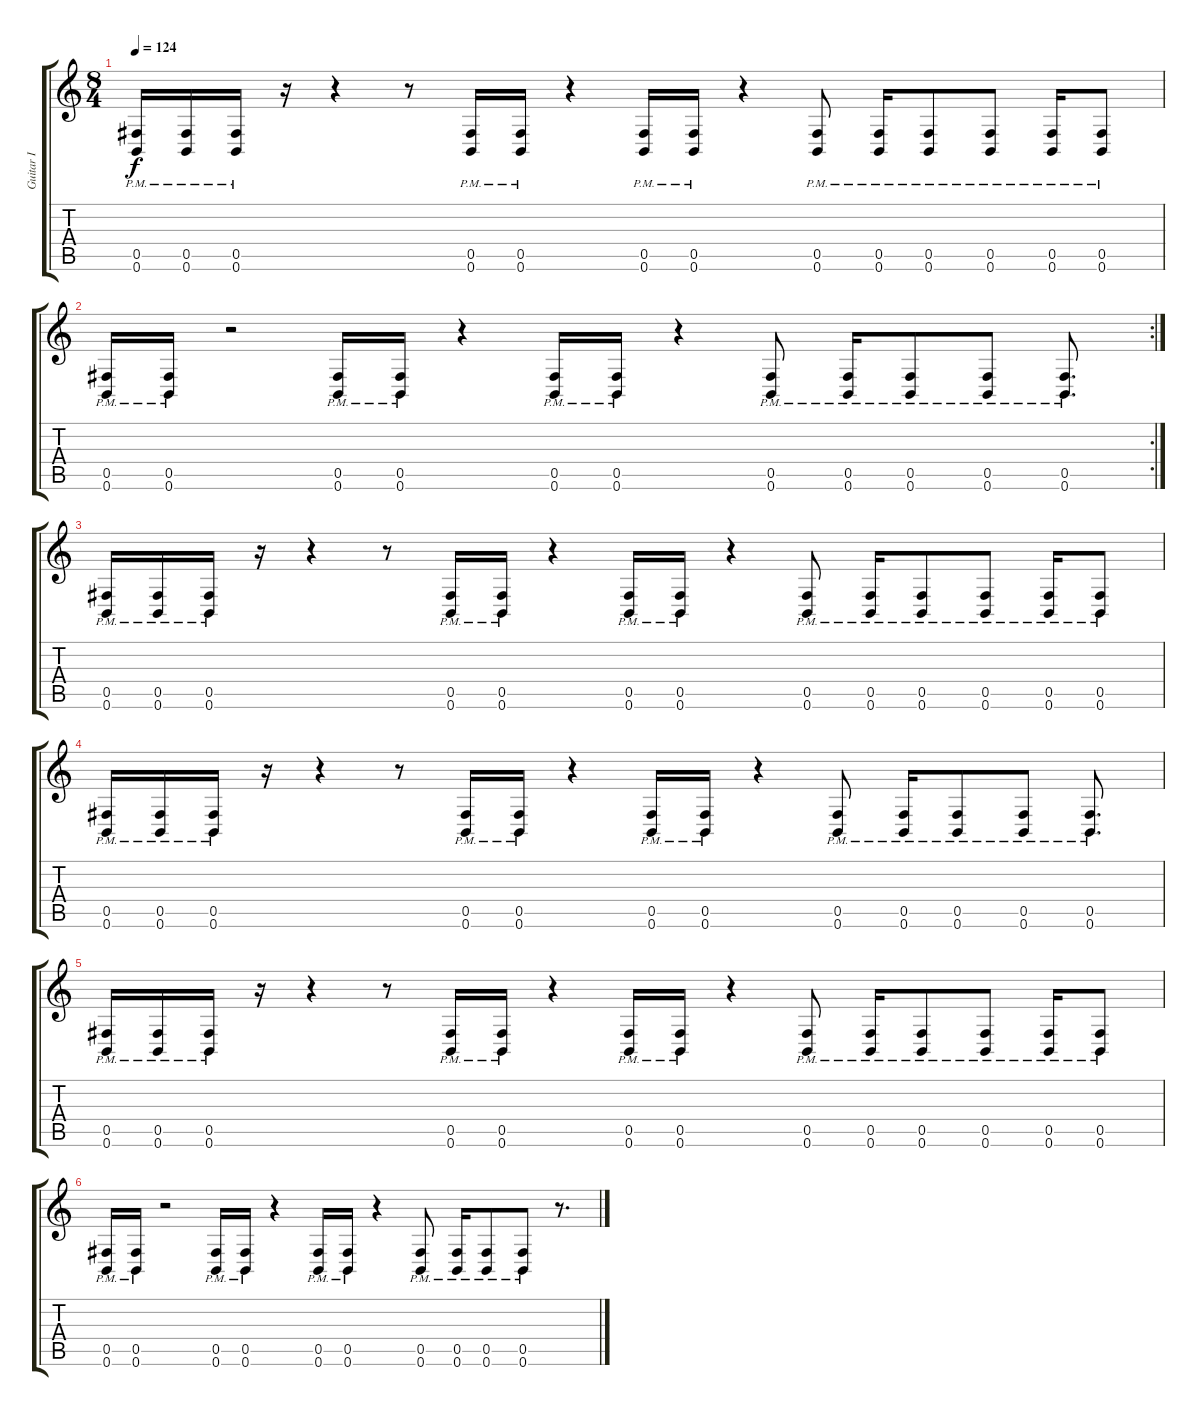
\track ("Guitar I" "Guitar I") {instrument distortionguitar}
\staff {score tabs}
\tuning (Db4 Ab3 E3 B2 Gb2 B1) {hide}
\ts (8 4)
\tempo 124
\clef g2
\ks c
(0.5{pm} 0.6{pm}).16{dy f} (0.5{pm} 0.6{pm}).16 (0.5{pm} 0.6{pm}).16 r.16 r.4 r.8 (0.5{pm} 0.6{pm}).16 (0.5{pm} 0.6{pm}).16 r.4 (0.5{pm} 0.6{pm}).16 (0.5{pm} 0.6{pm}).16 r.4 (0.5{pm} 0.6{pm}).8 (0.5{pm} 0.6{pm}).16 (0.5{pm} 0.6{pm}).8 (0.5{pm} 0.6{pm}).8 (0.5{pm} 0.6{pm}).16 (0.5{pm} 0.6{pm}).8 |
\rc 2
(0.5{pm} 0.6{pm}).16 (0.5{pm} 0.6{pm}).16 r.2 (0.5{pm} 0.6{pm}).16 (0.5{pm} 0.6{pm}).16 r.4 (0.5{pm} 0.6{pm}).16 (0.5{pm} 0.6{pm}).16 r.4 (0.5{pm} 0.6{pm}).8 (0.5{pm} 0.6{pm}).16 (0.5{pm} 0.6{pm}).8 (0.5{pm} 0.6{pm}).8 (0.5{pm} 0.6{pm}).8{d} |
(0.5{pm} 0.6{pm}).16 (0.5{pm} 0.6{pm}).16 (0.5{pm} 0.6{pm}).16 r.16 r.4 r.8 (0.5{pm} 0.6{pm}).16 (0.5{pm} 0.6{pm}).16 r.4 (0.5{pm} 0.6{pm}).16 (0.5{pm} 0.6{pm}).16 r.4 (0.5{pm} 0.6{pm}).8 (0.5{pm} 0.6{pm}).16 (0.5{pm} 0.6{pm}).8 (0.5{pm} 0.6{pm}).8 (0.5{pm} 0.6{pm}).16 (0.5{pm} 0.6{pm}).8 |
(0.5{pm} 0.6{pm}).16 (0.5{pm} 0.6{pm}).16 (0.5{pm} 0.6{pm}).16 r.16 r.4 r.8 (0.5{pm} 0.6{pm}).16 (0.5{pm} 0.6{pm}).16 r.4 (0.5{pm} 0.6{pm}).16 (0.5{pm} 0.6{pm}).16 r.4 (0.5{pm} 0.6{pm}).8 (0.5{pm} 0.6{pm}).16 (0.5{pm} 0.6{pm}).8 (0.5{pm} 0.6{pm}).8 (0.5{pm} 0.6{pm}).8{d} |
(0.5{pm} 0.6{pm}).16 (0.5{pm} 0.6{pm}).16 (0.5{pm} 0.6{pm}).16 r.16 r.4 r.8 (0.5{pm} 0.6{pm}).16 (0.5{pm} 0.6{pm}).16 r.4 (0.5{pm} 0.6{pm}).16 (0.5{pm} 0.6{pm}).16 r.4 (0.5{pm} 0.6{pm}).8 (0.5{pm} 0.6{pm}).16 (0.5{pm} 0.6{pm}).8 (0.5{pm} 0.6{pm}).8 (0.5{pm} 0.6{pm}).16 (0.5{pm} 0.6{pm}).8 |
(0.5{pm} 0.6{pm}).16 (0.5{pm} 0.6{pm}).16 r.2 (0.5{pm} 0.6{pm}).16 (0.5{pm} 0.6{pm}).16 r.4 (0.5{pm} 0.6{pm}).16 (0.5{pm} 0.6{pm}).16 r.4 (0.5{pm} 0.6{pm}).8 (0.5{pm} 0.6{pm}).16 (0.5{pm} 0.6{pm}).8 (0.5{pm} 0.6{pm}).8 r.8{d}
